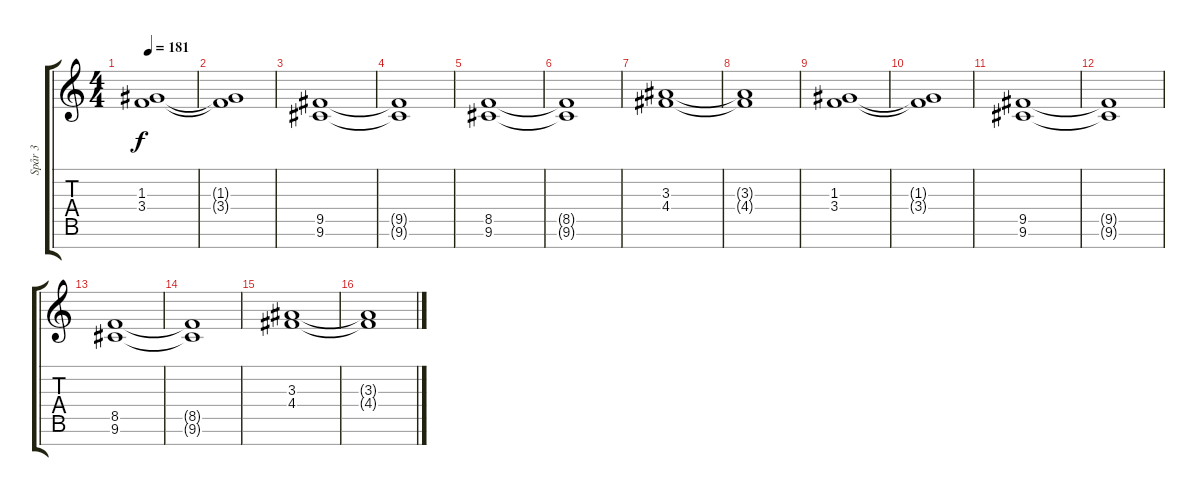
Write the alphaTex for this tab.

\track ("Spår 3" "Spår 3") {instrument stringensemble1}
\staff {score tabs}
\tuning (E5 B4 G4 D4 A3 E3 B2) {hide}
\ts (4 4)
\tempo 181
\clef g2
\ks c
(1.3 3.4).1{dy f} |
(1.3{t} 3.4{t}).1 |
(9.5 9.6).1 |
(9.5{t} 9.6{t}).1 |
(8.5 9.6).1 |
(8.5{t} 9.6{t}).1 |
(3.3 4.4).1 |
(3.3{t} 4.4{t}).1 |
(1.3 3.4).1 |
(1.3{t} 3.4{t}).1 |
(9.5 9.6).1 |
(9.5{t} 9.6{t}).1 |
(8.5 9.6).1 |
(8.5{t} 9.6{t}).1 |
(3.3 4.4).1 |
(3.3{t} 4.4{t}).1
